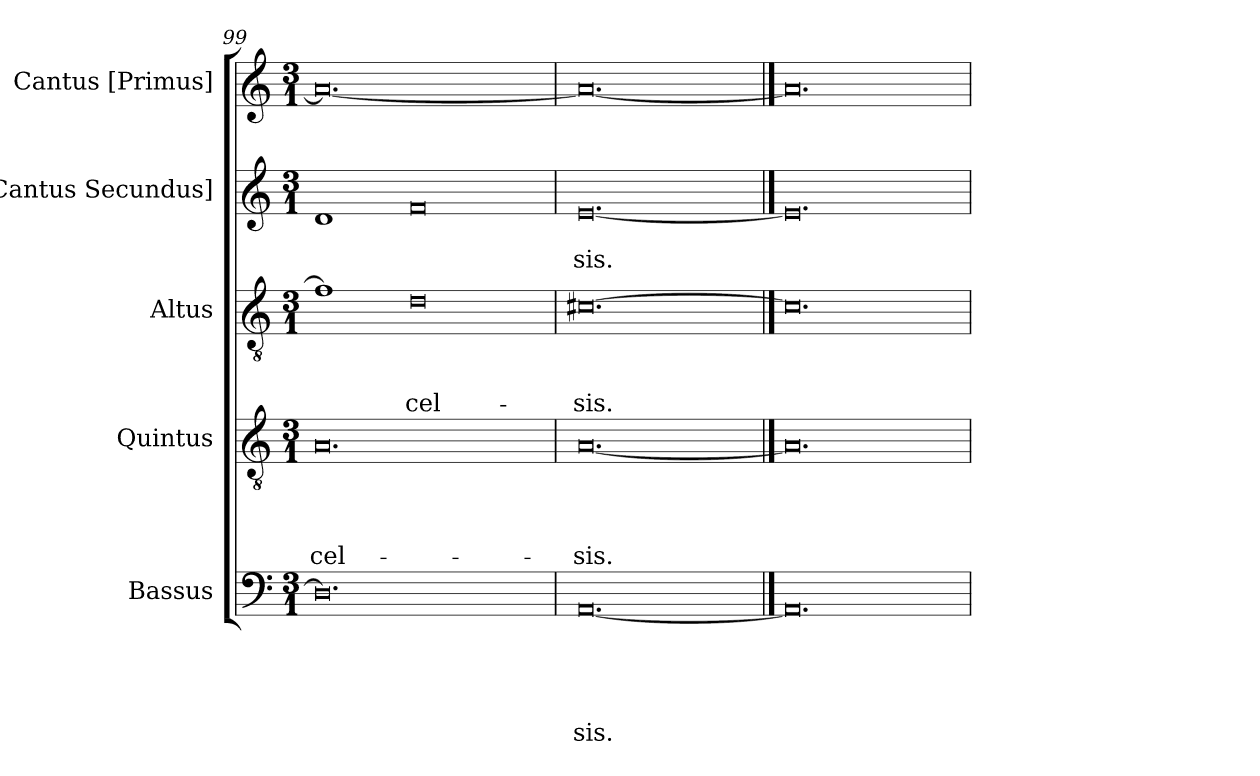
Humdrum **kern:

**kern	**text	**text	**text	**text	**text	**kern	**text	**text	**text	**text	**kern	**text	**text	**text	**kern	**text	**text	**kern	**text
*part5	*part5	*part5	*part5	*part5	*part5	*part4	*part4	*part4	*part4	*part4	*part3	*part3	*part3	*part3	*part2	*part2	*part2	*part1	*part1
*staff5	*staff5	*staff5	*staff5	*staff5	*staff5	*staff4	*staff4	*staff4	*staff4	*staff4	*staff3	*staff3	*staff3	*staff3	*staff2	*staff2	*staff2	*staff1	*staff1
*I"Bassus	*	*	*	*	*	*I"Quintus	*	*	*	*	*I"Altus	*	*	*	*I"[Cantus Secundus]	*	*	*I"Cantus [Primus]	*
*clefF4	*	*	*	*	*	*clefGv2	*	*	*	*	*clefGv2	*	*	*	*clefG2	*	*	*clefG2	*
*k[]	*	*	*	*	*	*k[]	*	*	*	*	*k[]	*	*	*	*k[]	*	*	*k[]	*
*M3/1	*	*	*	*	*	*M3/1	*	*	*	*	*M3/1	*	*	*	*M3/1	*	*	*M3/1	*
=99	=99	=99	=99	=99	=99	=99	=99	=99	=99	=99	=99	=99	=99	=99	=99	=99	=99	=99	=99
0.D\]	.	.	.	.	.	0.A/	.	.	.	-cel-	1f\]	.	.	.	1d/	.	.	0.a/_	.
.	.	.	.	.	.	.	.	.	.	.	0d\	.	.	-cel-	0f/	.	.	.	.
=100	=100	=100	=100	=100	=100	=100	=100	=100	=100	=100	=100	=100	=100	=100	=100	=100	=100	=100	=100
[0.AA/	.	.	.	.	-sis.	[0.A/	.	.	.	-sis.	[0.c#X\	.	.	-sis.	[0.e/	.	-sis.	0.a/_	.
==101	==101	==101	==101	==101	==101	==101	==101	==101	==101	==101	==101	==101	==101	==101	==101	==101	==101	==101	==101
0.AA/]	.	.	.	.	.	0.A/]	.	.	.	.	0.c#\]	.	.	.	0.e/]	.	.	0.a/]	.
=	=	=	=	=	=	=	=	=	=	=	=	=	=	=	=	=	=	=	=
*-	*-	*-	*-	*-	*-	*-	*-	*-	*-	*-	*-	*-	*-	*-	*-	*-	*-	*-	*-
